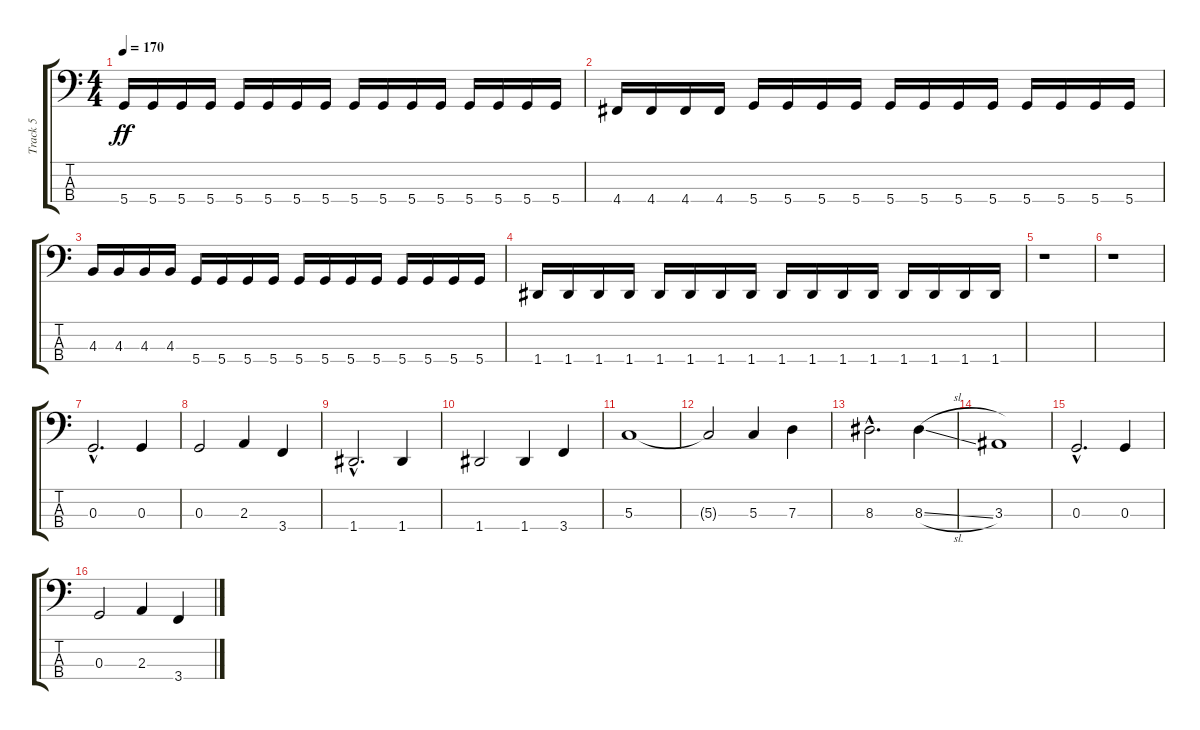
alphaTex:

\track ("Track 5" "Track 5") {instrument electricbasspick}
\staff {score tabs}
\tuning (F2 C2 G1 D1) {hide}
\ts (4 4)
\tempo 170
\clef f4
\ks c
5.4.16{dy ff} 5.4.16 5.4.16 5.4.16 5.4.16 5.4.16 5.4.16 5.4.16 5.4.16 5.4.16 5.4.16 5.4.16 5.4.16 5.4.16 5.4.16 5.4.16 |
4.4.16 4.4.16 4.4.16 4.4.16 5.4.16 5.4.16 5.4.16 5.4.16 5.4.16 5.4.16 5.4.16 5.4.16 5.4.16 5.4.16 5.4.16 5.4.16 |
4.3.16 4.3.16 4.3.16 4.3.16 5.4.16 5.4.16 5.4.16 5.4.16 5.4.16 5.4.16 5.4.16 5.4.16 5.4.16 5.4.16 5.4.16 5.4.16 |
1.4.16 1.4.16 1.4.16 1.4.16 1.4.16 1.4.16 1.4.16 1.4.16 1.4.16 1.4.16 1.4.16 1.4.16 1.4.16 1.4.16 1.4.16 1.4.16 |
r.1 |
r.1 |
0.3{hac}.2{d} 0.3.4 |
0.3.2 2.3.4 3.4.4 |
1.4{hac}.2{d} 1.4.4 |
1.4.2 1.4.4 3.4.4 |
5.3.1 |
5.3{t}.2 5.3.4 7.3.4 |
8.3{hac}.2{d} 8.3{sl}.4 |
3.3.1 |
0.3{hac}.2{d} 0.3.4 |
0.3.2 2.3.4 3.4.4
